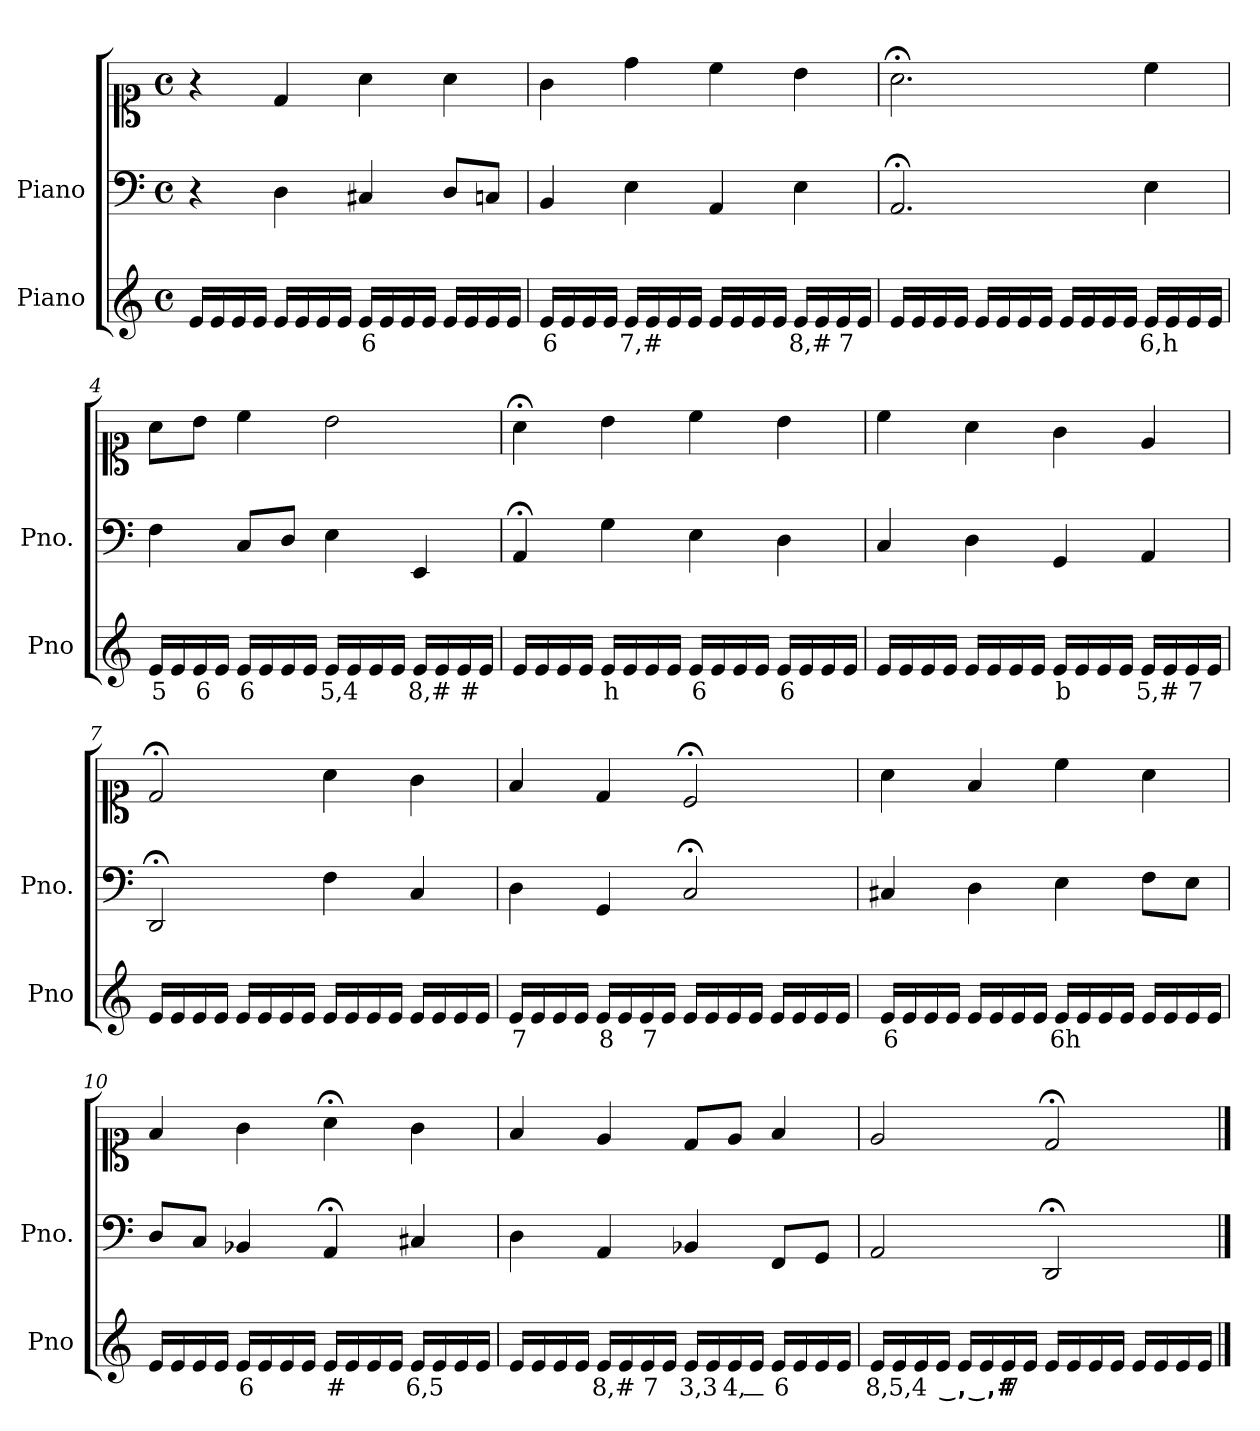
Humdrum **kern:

**kern	**text	**kern	**kern
*part2	*part2	*part1	*part1
*staff3	*staff3	*staff2	*staff1
*I"Piano	*	*I"Piano	*
*I'Pno	*	*I'Pno.	*
*clefG2	*	*clefF4	*clefC1
*k[]	*	*k[]	*k[]
*M4/4	*	*M4/4	*M4/4
*met(c)	*	*met(c)	*met(c)
=1	=1	=1	=1
16e/LL	.	4r	4r
16e/	.	.	.
16e/	.	.	.
16e/JJ	.	.	.
16e/LL	.	4D\	4d/
16e/	.	.	.
16e/	.	.	.
16e/JJ	.	.	.
!	!LO:LY:b	!	!
16e/LL	6	4C#X/	4a\
16e/	.	.	.
16e/	.	.	.
16e/JJ	.	.	.
16e/LL	.	8D/L	4a\
16e/	.	.	.
16e/	.	8Cn/J	.
16e/JJ	.	.	.
=2	=2	=2	=2
!	!LO:LY:b	!	!
16e/LL	6	4BB/	4g\
16e/	.	.	.
16e/	.	.	.
16e/JJ	.	.	.
!	!LO:LY:b	!	!
16e/LL	7,#	4E\	4dd\
16e/	.	.	.
16e/	.	.	.
16e/JJ	.	.	.
16e/LL	.	4AA/	4cc\
16e/	.	.	.
16e/	.	.	.
16e/JJ	.	.	.
!	!LO:LY:b	!	!
16e/LL	8,#	4E\	4b\
16e/	.	.	.
!	!LO:LY:b	!	!
16e/	7	.	.
16e/JJ	.	.	.
=3	=3	=3	=3
16e/LL	.	2.AA;</	2.a;<\
16e/	.	.	.
16e/	.	.	.
16e/JJ	.	.	.
16e/LL	.	.	.
16e/	.	.	.
16e/	.	.	.
16e/JJ	.	.	.
16e/LL	.	.	.
16e/	.	.	.
16e/	.	.	.
16e/JJ	.	.	.
!	!LO:LY:b	!	!
16e/LL	6,h	4E\	4cc\
16e/	.	.	.
16e/	.	.	.
16e/JJ	.	.	.
=4	=4	=4	=4
!	!LO:LY:b	!	!
16e/LL	5	4F\	8a\L
16e/	.	.	.
!	!LO:LY:b	!	!
16e/	6	.	8b\J
16e/JJ	.	.	.
!	!LO:LY:b	!	!
16e/LL	6	8C/L	4cc\
16e/	.	.	.
16e/	.	8D/J	.
16e/JJ	.	.	.
!	!LO:LY:b	!	!
16e/LL	5,4	4E\	2b\
16e/	.	.	.
16e/	.	.	.
16e/JJ	.	.	.
!	!LO:LY:b	!	!
16e/LL	8,#	4EE/	.
16e/	.	.	.
!	!LO:LY:b	!	!
16e/	#	.	.
16e/JJ	.	.	.
=5	=5	=5	=5
16e/LL	.	4AA;</	4a;<\
16e/	.	.	.
16e/	.	.	.
16e/JJ	.	.	.
!	!LO:LY:b	!	!
16e/LL	h	4G\	4b\
16e/	.	.	.
16e/	.	.	.
16e/JJ	.	.	.
!	!LO:LY:b	!	!
16e/LL	6	4E\	4cc\
16e/	.	.	.
16e/	.	.	.
16e/JJ	.	.	.
!	!LO:LY:b	!	!
16e/LL	6	4D\	4b\
16e/	.	.	.
16e/	.	.	.
16e/JJ	.	.	.
=6	=6	=6	=6
16e/LL	.	4C/	4cc\
16e/	.	.	.
16e/	.	.	.
16e/JJ	.	.	.
16e/LL	.	4D\	4a\
16e/	.	.	.
16e/	.	.	.
16e/JJ	.	.	.
!	!LO:LY:b	!	!
16e/LL	b	4GG/	4g\
16e/	.	.	.
16e/	.	.	.
16e/JJ	.	.	.
!	!LO:LY:b	!	!
16e/LL	5,#	4AA/	4e/
16e/	.	.	.
!	!LO:LY:b	!	!
16e/	7	.	.
16e/JJ	.	.	.
=7	=7	=7	=7
16e/LL	.	2DD;</	2d;</
16e/	.	.	.
16e/	.	.	.
16e/JJ	.	.	.
16e/LL	.	.	.
16e/	.	.	.
16e/	.	.	.
16e/JJ	.	.	.
16e/LL	.	4F\	4a\
16e/	.	.	.
16e/	.	.	.
16e/JJ	.	.	.
16e/LL	.	4C/	4g\
16e/	.	.	.
16e/	.	.	.
16e/JJ	.	.	.
=8	=8	=8	=8
!	!LO:LY:b	!	!
16e/LL	7	4D\	4f/
16e/	.	.	.
16e/	.	.	.
16e/JJ	.	.	.
!	!LO:LY:b	!	!
16e/LL	8	4GG/	4d/
16e/	.	.	.
!	!LO:LY:b	!	!
16e/	7	.	.
16e/JJ	.	.	.
16e/LL	.	2C;</	2c;</
16e/	.	.	.
16e/	.	.	.
16e/JJ	.	.	.
16e/LL	.	.	.
16e/	.	.	.
16e/	.	.	.
16e/JJ	.	.	.
=9	=9	=9	=9
!	!LO:LY:b	!	!
16e/LL	6	4C#X/	4a\
16e/	.	.	.
16e/	.	.	.
16e/JJ	.	.	.
16e/LL	.	4D\	4f/
16e/	.	.	.
16e/	.	.	.
16e/JJ	.	.	.
!	!LO:LY:b	!	!
16e/LL	6h	4E\	4cc\
16e/	.	.	.
16e/	.	.	.
16e/JJ	.	.	.
16e/LL	.	8F\L	4a\
16e/	.	.	.
16e/	.	8E\J	.
16e/JJ	.	.	.
=10	=10	=10	=10
16e/LL	.	8D/L	4f/
16e/	.	.	.
16e/	.	8C/J	.
16e/JJ	.	.	.
!	!LO:LY:b	!	!
16e/LL	6	4BB-X/	4g\
16e/	.	.	.
16e/	.	.	.
16e/JJ	.	.	.
!	!LO:LY:b	!	!
16e/LL	#	4AA;</	4a;<\
16e/	.	.	.
16e/	.	.	.
16e/JJ	.	.	.
!	!LO:LY:b	!	!
16e/LL	6,5	4C#X/	4g\
16e/	.	.	.
16e/	.	.	.
16e/JJ	.	.	.
=11	=11	=11	=11
16e/LL	.	4D\	4f/
16e/	.	.	.
16e/	.	.	.
16e/JJ	.	.	.
!	!LO:LY:b	!	!
16e/LL	8,#	4AA/	4e/
16e/	.	.	.
!	!LO:LY:b	!	!
16e/	7	.	.
16e/JJ	.	.	.
!	!LO:LY:b	!	!
16e/LL	3,3	4BB-X/	8d/L
16e/	.	.	.
!	!LO:LY:b	!	!
16e/	4,_	.	8e/J
16e/JJ	.	.	.
!	!LO:LY:b	!	!
16e/LL	6	8FF/L	4f/
16e/	.	.	.
16e/	.	8GG/J	.
16e/JJ	.	.	.
=12	=12	=12	=12
!	!LO:LY:b	!	!
16e/LL	8,5,4	2AA/	2e/
16e/	.	.	.
16e/	.	.	.
16e/JJ	.	.	.
!	!LO:LY:b	!	!
16e/LL	_,_,#	.	.
16e/	.	.	.
!	!LO:LY:b	!	!
16e/	7	.	.
16e/JJ	.	.	.
16e/LL	.	2DD;</	2d;</
16e/	.	.	.
16e/	.	.	.
16e/JJ	.	.	.
16e/LL	.	.	.
16e/	.	.	.
16e/	.	.	.
16e/JJ	.	.	.
==	==	==	==
*-	*-	*-	*-
